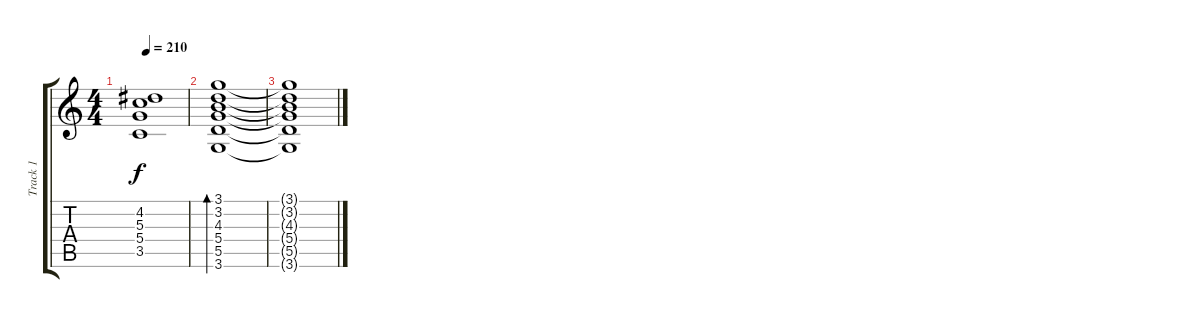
\track ("Track 1" "Track 1") {instrument electricguitarjazz}
\staff {score tabs}
\tuning (E4 B3 G3 D3 A2 E2) {hide}
\ts (4 4)
\tempo 210
\clef g2
\ks c
(4.2{t} 5.3{t} 5.4{t} 3.5{t}).1{dy f} |
(3.1 3.2 4.3 5.4 5.5 3.6).1{bd 480} |
(3.1{t} 3.2{t} 4.3{t} 5.4{t} 5.5{t} 3.6{t}).1
